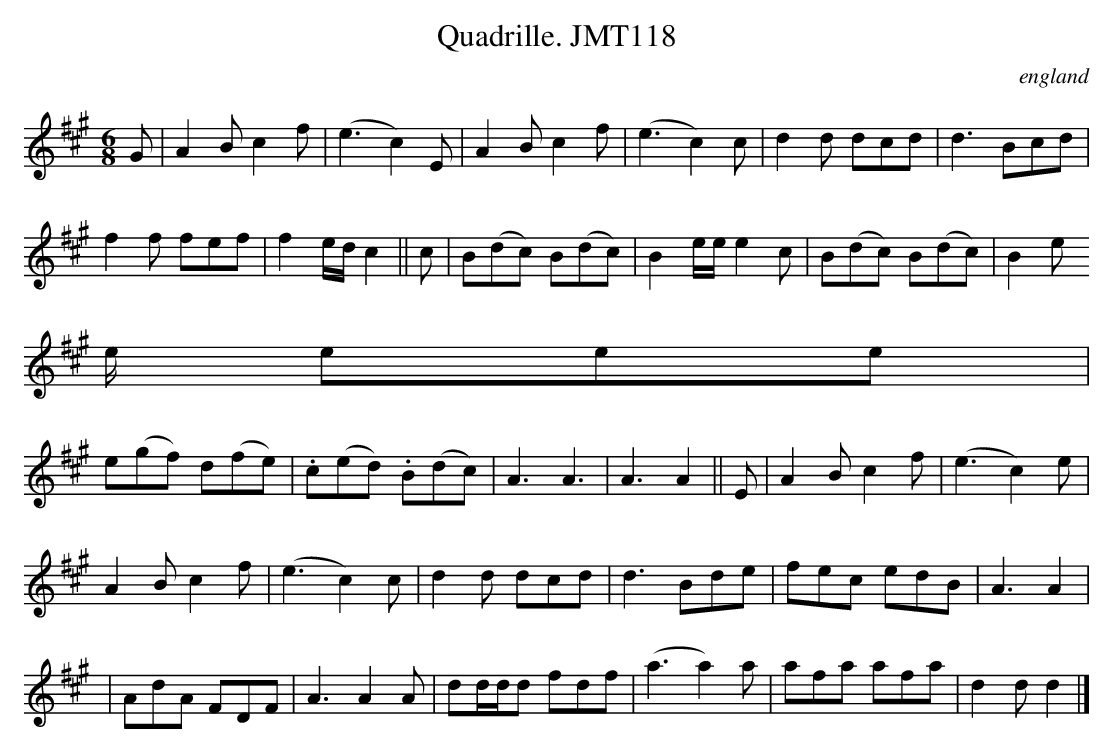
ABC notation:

X:1
T:Quadrille. JMT118
O:england
M:6/8
L:1/8
K:A
G | A2Bc2f | (e3c2) E| A2B c2f | (e3c2)c |  d2d dcd | d3Bcd |
f2f fef |f2e/d/c2 || c | B(dc) B(dc) | B2e/e/ e2c |  B(dc) B(dc) | B2 e
/e/ eee |
e(gf) d(fe) | .c(ed) .B(dc) | A3 A3 | A3 A2 ||E | A2B c2f | (e3c2) e |
A2B c2f | (e3 c2) c | d2d dcd | d3 Bde | fec edB | A3A2 |
|
AdA FDF | A3 A2 A | dd/2d/2d fdf | (a3 a2)a | afa afa| d2dd2|]
